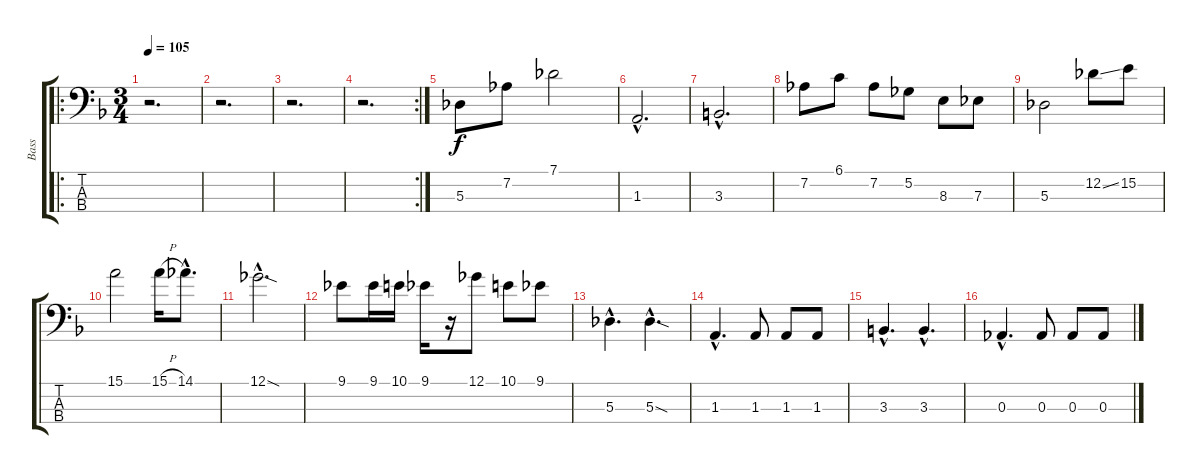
\track ("Bass" "Bass") {instrument electricbasspick}
\staff {score tabs}
\tuning (Gb2 Db2 Ab1 Eb1) {hide}
\ro
\ts (3 4)
\tempo 105
\clef f4
\ks f
r.2{d dy f instrument electricbasspick} |
r.2{d} |
r.2{d} |
\rc 2
r.2{d} |
5.3.8 7.2.8 7.1.2 |
1.3{hac}.2{d} |
3.3{hac}.2{d} |
7.2.8 6.1.8 7.2.8 5.2.8 8.3.8 7.3.8 |
5.3.2 12.2{ss}.8 15.2.8 |
15.1.2 15.1{h}.16 14.1{hac}.8{d} |
12.1{sod hac}.2{d} |
9.1.8 9.1.16 10.1.16 9.1.16 r.16 12.1.8 10.1.8 9.1.8 |
5.3{hac}.4{d} 5.3{sod hac}.4{d} |
1.3{hac}.4{d} 1.3.8 1.3.8 1.3.8 |
3.3{hac}.4{d} 3.3{hac}.4{d} |
0.3{hac}.4{d} 0.3.8 0.3.8 0.3.8
